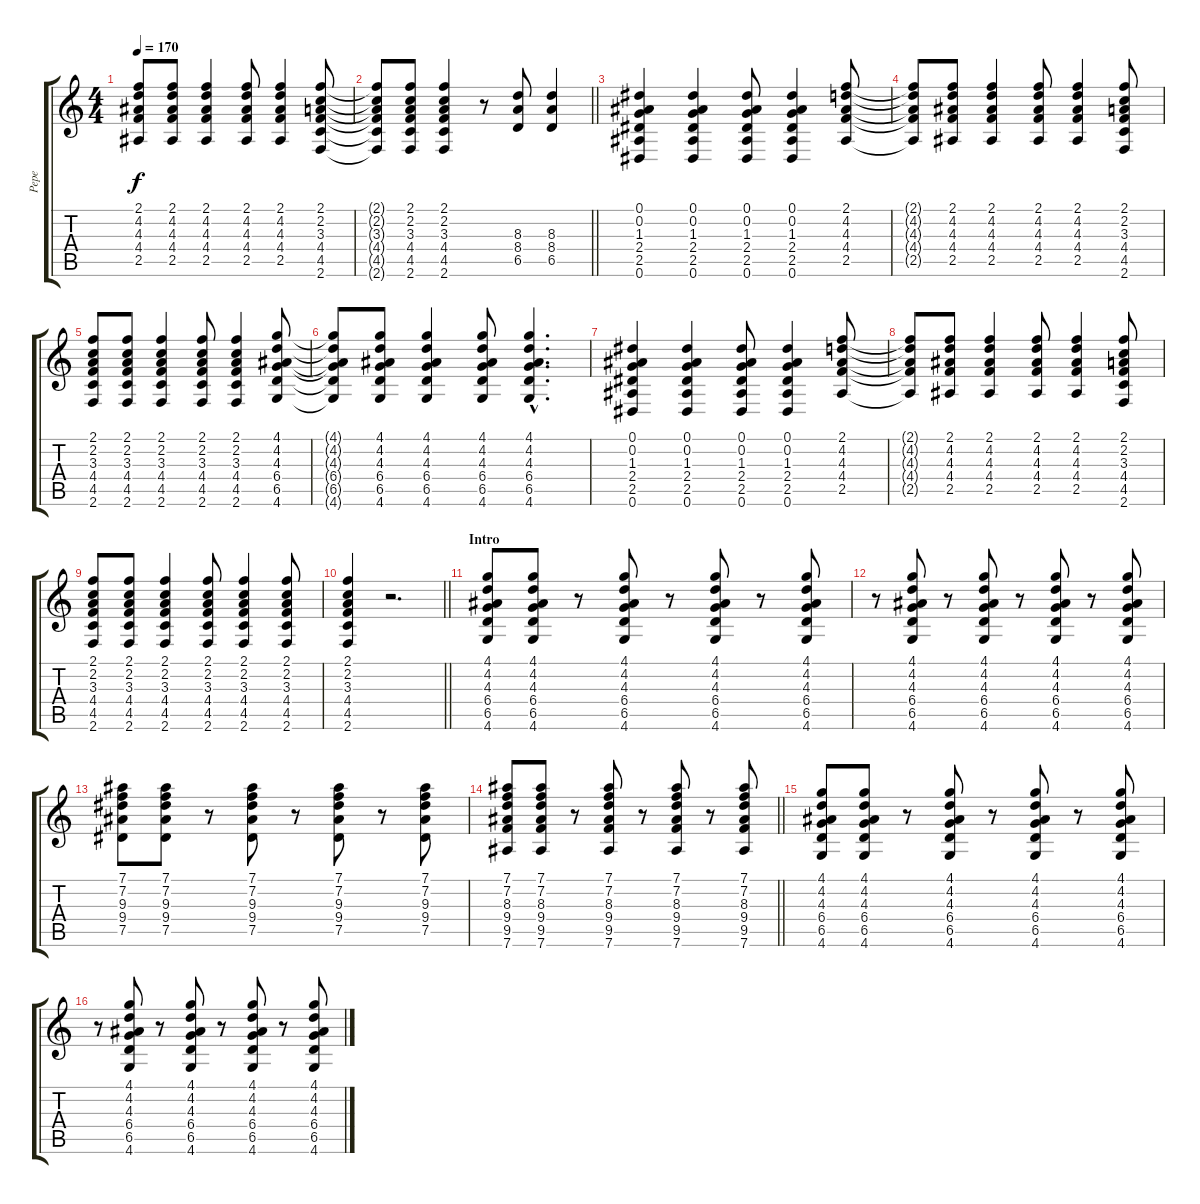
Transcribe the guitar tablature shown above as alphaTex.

\track ("Pepe" "Pepe") {instrument acousticguitarsteel}
\staff {score tabs}
\tuning (Eb4 Bb3 Gb3 Db3 Ab2 Eb2) {hide}
\ts (4 4)
\tempo 170
\clef g2
\ks c
(2.1{t} 4.2{t} 4.3{t} 4.4{t} 2.5{t}).8{dy f} (2.1 4.2 4.3 4.4 2.5).8 (2.1 4.2 4.3 4.4 2.5).4 (2.1 4.2 4.3 4.4 2.5).8 (2.1 4.2 4.3 4.4 2.5).4 (2.1 2.2 3.3 4.4 4.5 2.6).8 |
\barLineRight lightlight
(2.1{t} 2.2{t} 3.3{t} 4.4{t} 4.5{t} 2.6{t}).8 (2.1 2.2 3.3 4.4 4.5 2.6).8 (2.1 2.2 3.3 4.4 4.5 2.6).4 r.8 (8.3 8.4 6.5).8 (8.3 8.4 6.5).4 |
(0.1 0.2 1.3 2.4 2.5 0.6).4 (0.1 0.2 1.3 2.4 2.5 0.6).4 (0.1 0.2 1.3 2.4 2.5 0.6).8 (0.1 0.2 1.3 2.4 2.5 0.6).4 (2.1 4.2 4.3 4.4 2.5).8 |
(2.1{t} 4.2{t} 4.3{t} 4.4{t} 2.5{t}).8 (2.1 4.2 4.3 4.4 2.5).8 (2.1 4.2 4.3 4.4 2.5).4 (2.1 4.2 4.3 4.4 2.5).8 (2.1 4.2 4.3 4.4 2.5).4 (2.1 2.2 3.3 4.4 4.5 2.6).8 |
(2.1 2.2 3.3 4.4 4.5 2.6).8 (2.1 2.2 3.3 4.4 4.5 2.6).8 (2.1 2.2 3.3 4.4 4.5 2.6).4 (2.1 2.2 3.3 4.4 4.5 2.6).8 (2.1 2.2 3.3 4.4 4.5 2.6).4 (4.1 4.2 4.3 6.4 6.5 4.6).8 |
(4.1{t} 4.2{t} 4.3{t} 6.4{t} 6.5{t} 4.6{t}).8 (4.1 4.2 4.3 6.4 6.5 4.6).8 (4.1 4.2 4.3 6.4 6.5 4.6).4 (4.1 4.2 4.3 6.4 6.5 4.6).8 (4.1{hac} 4.2{hac} 4.3{hac} 6.4{hac} 6.5{hac} 4.6{hac}).4{d} |
(0.1 0.2 1.3 2.4 2.5 0.6).4 (0.1 0.2 1.3 2.4 2.5 0.6).4 (0.1 0.2 1.3 2.4 2.5 0.6).8 (0.1 0.2 1.3 2.4 2.5 0.6).4 (2.1 4.2 4.3 4.4 2.5).8 |
(2.1{t} 4.2{t} 4.3{t} 4.4{t} 2.5{t}).8 (2.1 4.2 4.3 4.4 2.5).8 (2.1 4.2 4.3 4.4 2.5).4 (2.1 4.2 4.3 4.4 2.5).8 (2.1 4.2 4.3 4.4 2.5).4 (2.1 2.2 3.3 4.4 4.5 2.6).8 |
(2.1 2.2 3.3 4.4 4.5 2.6).8 (2.1 2.2 3.3 4.4 4.5 2.6).8 (2.1 2.2 3.3 4.4 4.5 2.6).4 (2.1 2.2 3.3 4.4 4.5 2.6).8 (2.1 2.2 3.3 4.4 4.5 2.6).4 (2.1 2.2 3.3 4.4 4.5 2.6).8 |
\barLineRight lightlight
(2.1 2.2 3.3 4.4 4.5 2.6).4 r.2{d} |
\section ("" "Intro")
(4.1 4.2 4.3 6.4 6.5 4.6).8 (4.1 4.2 4.3 6.4 6.5 4.6).8 r.8 (4.1 4.2 4.3 6.4 6.5 4.6).8 r.8 (4.1 4.2 4.3 6.4 6.5 4.6).8 r.8 (4.1 4.2 4.3 6.4 6.5 4.6).8 |
r.8 (4.1 4.2 4.3 6.4 6.5 4.6).8 r.8 (4.1 4.2 4.3 6.4 6.5 4.6).8 r.8 (4.1 4.2 4.3 6.4 6.5 4.6).8 r.8 (4.1 4.2 4.3 6.4 6.5 4.6).8 |
(7.1 7.2 9.3 9.4 7.5).8 (7.1 7.2 9.3 9.4 7.5).8 r.8 (7.1 7.2 9.3 9.4 7.5).8 r.8 (7.1 7.2 9.3 9.4 7.5).8 r.8 (7.1 7.2 9.3 9.4 7.5).8 |
\barLineRight lightlight
(7.1 7.2 8.3 9.4 9.5 7.6).8 (7.1 7.2 8.3 9.4 9.5 7.6).8 r.8 (7.1 7.2 8.3 9.4 9.5 7.6).8 r.8 (7.1 7.2 8.3 9.4 9.5 7.6).8 r.8 (7.1 7.2 8.3 9.4 9.5 7.6).8 |
(4.1 4.2 4.3 6.4 6.5 4.6).8 (4.1 4.2 4.3 6.4 6.5 4.6).8 r.8 (4.1 4.2 4.3 6.4 6.5 4.6).8 r.8 (4.1 4.2 4.3 6.4 6.5 4.6).8 r.8 (4.1 4.2 4.3 6.4 6.5 4.6).8 |
r.8 (4.1 4.2 4.3 6.4 6.5 4.6).8 r.8 (4.1 4.2 4.3 6.4 6.5 4.6).8 r.8 (4.1 4.2 4.3 6.4 6.5 4.6).8 r.8 (4.1 4.2 4.3 6.4 6.5 4.6).8
